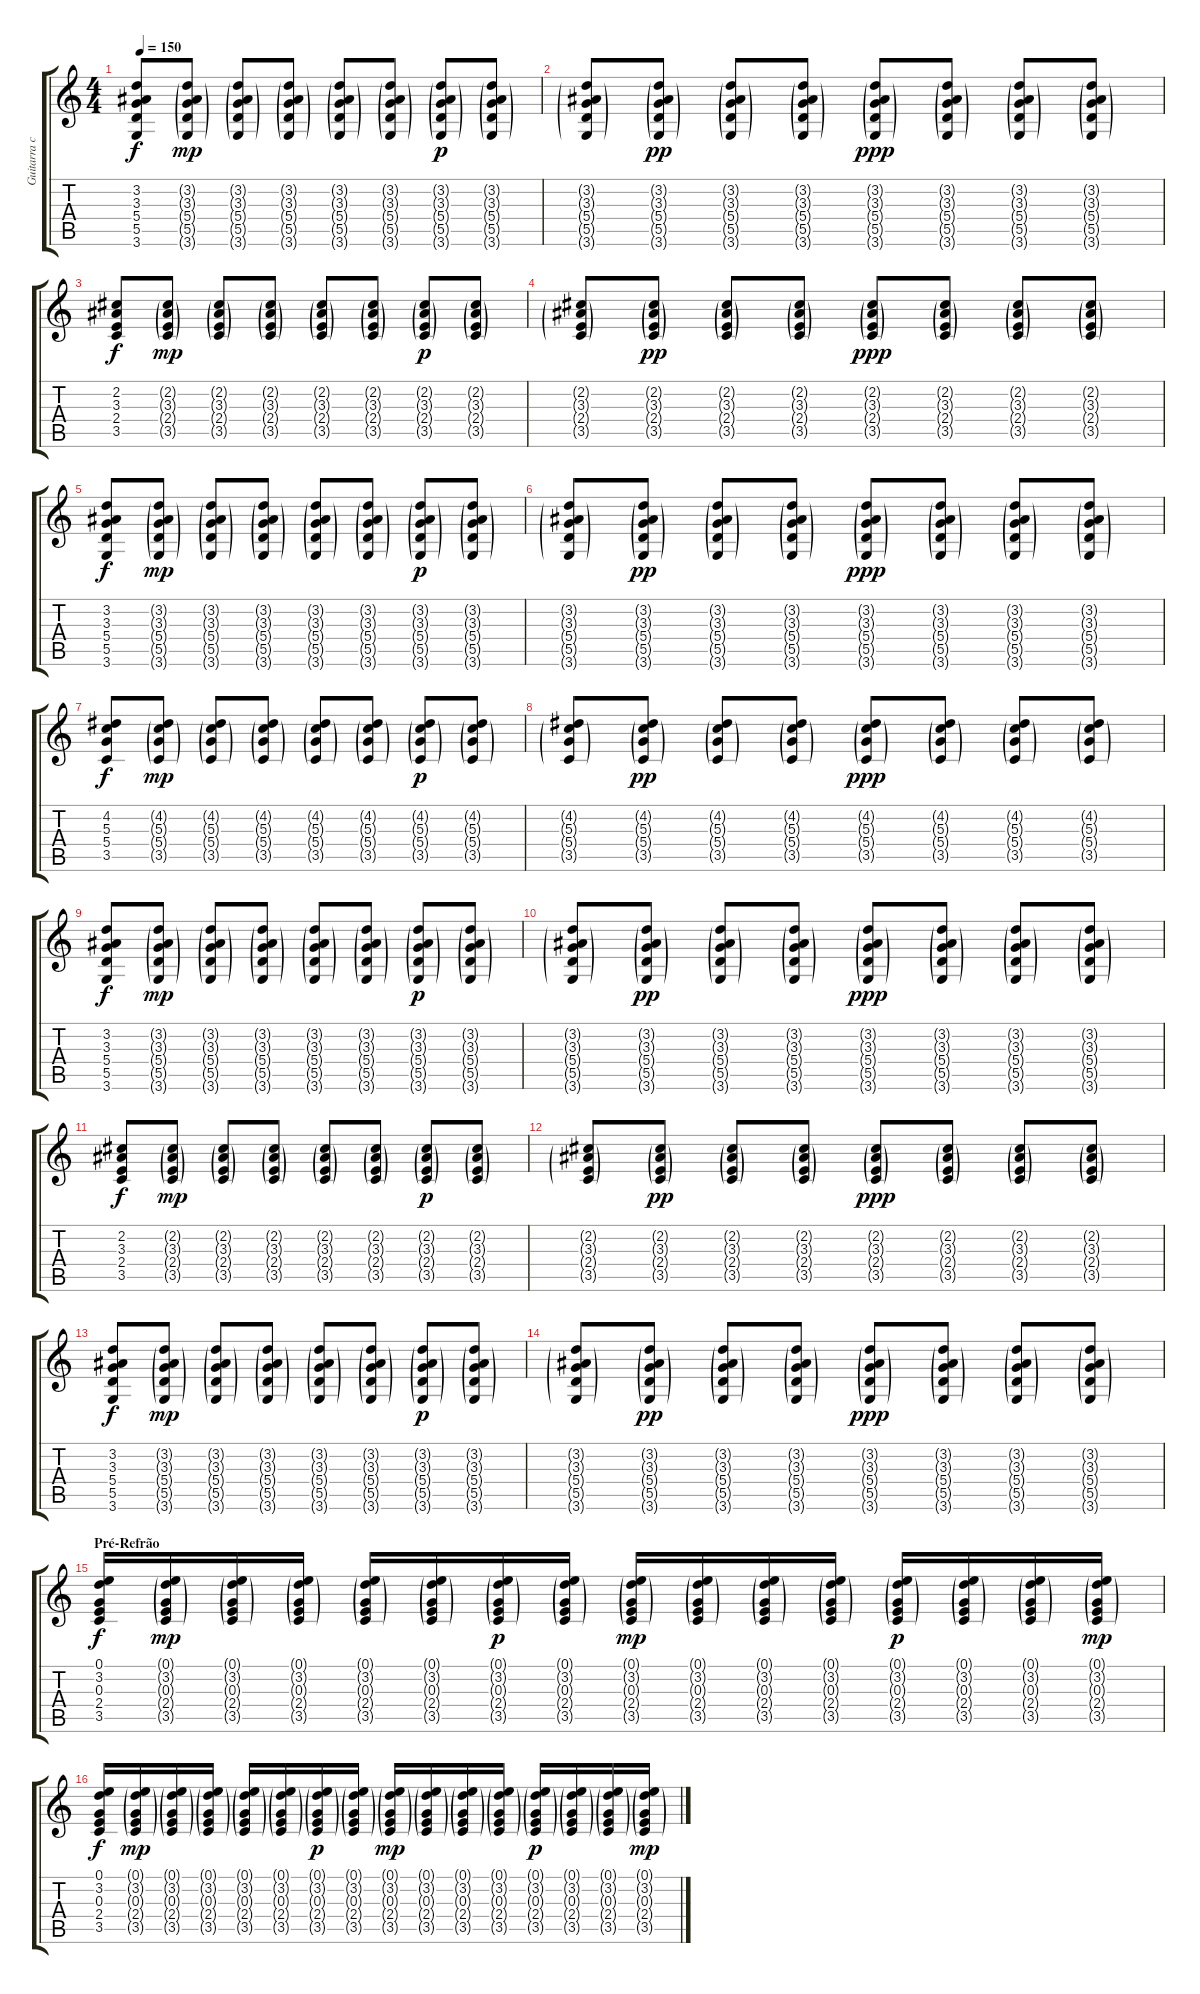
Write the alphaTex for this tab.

\track ("Guitarra c/ reverb" "Guitarra c") {instrument overdrivenguitar}
\staff {score tabs}
\tuning (E4 B3 G3 D3 A2 E2) {hide}
\ts (4 4)
\tempo 150
\clef g2
\ks c
(3.2 3.3 5.4 5.5 3.6).8{dy f} (3.2{g} 3.3{g} 5.4{g} 5.5{g} 3.6{g}).8{dy mp} (3.2{g} 3.3{g} 5.4{g} 5.5{g} 3.6{g}).8 (3.2{g} 3.3{g} 5.4{g} 5.5{g} 3.6{g}).8 (3.2{g} 3.3{g} 5.4{g} 5.5{g} 3.6{g}).8 (3.2{g} 3.3{g} 5.4{g} 5.5{g} 3.6{g}).8 (3.2{g} 3.3{g} 5.4{g} 5.5{g} 3.6{g}).8{dy p} (3.2{g} 3.3{g} 5.4{g} 5.5{g} 3.6{g}).8 |
(3.2{g} 3.3{g} 5.4{g} 5.5{g} 3.6{g}).8 (3.2{g} 3.3{g} 5.4{g} 5.5{g} 3.6{g}).8{dy pp} (3.2{g} 3.3{g} 5.4{g} 5.5{g} 3.6{g}).8 (3.2{g} 3.3{g} 5.4{g} 5.5{g} 3.6{g}).8 (3.2{g} 3.3{g} 5.4{g} 5.5{g} 3.6{g}).8{dy ppp} (3.2{g} 3.3{g} 5.4{g} 5.5{g} 3.6{g}).8 (3.2{g} 3.3{g} 5.4{g} 5.5{g} 3.6{g}).8 (3.2{g} 3.3{g} 5.4{g} 5.5{g} 3.6{g}).8 |
(2.2 3.3 2.4 3.5).8{dy f} (2.2{g} 3.3{g} 2.4{g} 3.5{g}).8{dy mp} (2.2{g} 3.3{g} 2.4{g} 3.5{g}).8 (2.2{g} 3.3{g} 2.4{g} 3.5{g}).8 (2.2{g} 3.3{g} 2.4{g} 3.5{g}).8 (2.2{g} 3.3{g} 2.4{g} 3.5{g}).8 (2.2{g} 3.3{g} 2.4{g} 3.5{g}).8{dy p} (2.2{g} 3.3{g} 2.4{g} 3.5{g}).8 |
(2.2{g} 3.3{g} 2.4{g} 3.5{g}).8 (2.2{g} 3.3{g} 2.4{g} 3.5{g}).8{dy pp} (2.2{g} 3.3{g} 2.4{g} 3.5{g}).8 (2.2{g} 3.3{g} 2.4{g} 3.5{g}).8 (2.2{g} 3.3{g} 2.4{g} 3.5{g}).8{dy ppp} (2.2{g} 3.3{g} 2.4{g} 3.5{g}).8 (2.2{g} 3.3{g} 2.4{g} 3.5{g}).8 (2.2{g} 3.3{g} 2.4{g} 3.5{g}).8 |
(3.2 3.3 5.4 5.5 3.6).8{dy f} (3.2{g} 3.3{g} 5.4{g} 5.5{g} 3.6{g}).8{dy mp} (3.2{g} 3.3{g} 5.4{g} 5.5{g} 3.6{g}).8 (3.2{g} 3.3{g} 5.4{g} 5.5{g} 3.6{g}).8 (3.2{g} 3.3{g} 5.4{g} 5.5{g} 3.6{g}).8 (3.2{g} 3.3{g} 5.4{g} 5.5{g} 3.6{g}).8 (3.2{g} 3.3{g} 5.4{g} 5.5{g} 3.6{g}).8{dy p} (3.2{g} 3.3{g} 5.4{g} 5.5{g} 3.6{g}).8 |
(3.2{g} 3.3{g} 5.4{g} 5.5{g} 3.6{g}).8 (3.2{g} 3.3{g} 5.4{g} 5.5{g} 3.6{g}).8{dy pp} (3.2{g} 3.3{g} 5.4{g} 5.5{g} 3.6{g}).8 (3.2{g} 3.3{g} 5.4{g} 5.5{g} 3.6{g}).8 (3.2{g} 3.3{g} 5.4{g} 5.5{g} 3.6{g}).8{dy ppp} (3.2{g} 3.3{g} 5.4{g} 5.5{g} 3.6{g}).8 (3.2{g} 3.3{g} 5.4{g} 5.5{g} 3.6{g}).8 (3.2{g} 3.3{g} 5.4{g} 5.5{g} 3.6{g}).8 |
(4.2 5.3 5.4 3.5).8{dy f} (4.2{g} 5.3{g} 5.4{g} 3.5{g}).8{dy mp} (4.2{g} 5.3{g} 5.4{g} 3.5{g}).8 (4.2{g} 5.3{g} 5.4{g} 3.5{g}).8 (4.2{g} 5.3{g} 5.4{g} 3.5{g}).8 (4.2{g} 5.3{g} 5.4{g} 3.5{g}).8 (4.2{g} 5.3{g} 5.4{g} 3.5{g}).8{dy p} (4.2{g} 5.3{g} 5.4{g} 3.5{g}).8 |
(4.2{g} 5.3{g} 5.4{g} 3.5{g}).8 (4.2{g} 5.3{g} 5.4{g} 3.5{g}).8{dy pp} (4.2{g} 5.3{g} 5.4{g} 3.5{g}).8 (4.2{g} 5.3{g} 5.4{g} 3.5{g}).8 (4.2{g} 5.3{g} 5.4{g} 3.5{g}).8{dy ppp} (4.2{g} 5.3{g} 5.4{g} 3.5{g}).8 (4.2{g} 5.3{g} 5.4{g} 3.5{g}).8 (4.2{g} 5.3{g} 5.4{g} 3.5{g}).8 |
(3.2 3.3 5.4 5.5 3.6).8{dy f} (3.2{g} 3.3{g} 5.4{g} 5.5{g} 3.6{g}).8{dy mp} (3.2{g} 3.3{g} 5.4{g} 5.5{g} 3.6{g}).8 (3.2{g} 3.3{g} 5.4{g} 5.5{g} 3.6{g}).8 (3.2{g} 3.3{g} 5.4{g} 5.5{g} 3.6{g}).8 (3.2{g} 3.3{g} 5.4{g} 5.5{g} 3.6{g}).8 (3.2{g} 3.3{g} 5.4{g} 5.5{g} 3.6{g}).8{dy p} (3.2{g} 3.3{g} 5.4{g} 5.5{g} 3.6{g}).8 |
(3.2{g} 3.3{g} 5.4{g} 5.5{g} 3.6{g}).8 (3.2{g} 3.3{g} 5.4{g} 5.5{g} 3.6{g}).8{dy pp} (3.2{g} 3.3{g} 5.4{g} 5.5{g} 3.6{g}).8 (3.2{g} 3.3{g} 5.4{g} 5.5{g} 3.6{g}).8 (3.2{g} 3.3{g} 5.4{g} 5.5{g} 3.6{g}).8{dy ppp} (3.2{g} 3.3{g} 5.4{g} 5.5{g} 3.6{g}).8 (3.2{g} 3.3{g} 5.4{g} 5.5{g} 3.6{g}).8 (3.2{g} 3.3{g} 5.4{g} 5.5{g} 3.6{g}).8 |
(2.2 3.3 2.4 3.5).8{dy f} (2.2{g} 3.3{g} 2.4{g} 3.5{g}).8{dy mp} (2.2{g} 3.3{g} 2.4{g} 3.5{g}).8 (2.2{g} 3.3{g} 2.4{g} 3.5{g}).8 (2.2{g} 3.3{g} 2.4{g} 3.5{g}).8 (2.2{g} 3.3{g} 2.4{g} 3.5{g}).8 (2.2{g} 3.3{g} 2.4{g} 3.5{g}).8{dy p} (2.2{g} 3.3{g} 2.4{g} 3.5{g}).8 |
(2.2{g} 3.3{g} 2.4{g} 3.5{g}).8 (2.2{g} 3.3{g} 2.4{g} 3.5{g}).8{dy pp} (2.2{g} 3.3{g} 2.4{g} 3.5{g}).8 (2.2{g} 3.3{g} 2.4{g} 3.5{g}).8 (2.2{g} 3.3{g} 2.4{g} 3.5{g}).8{dy ppp} (2.2{g} 3.3{g} 2.4{g} 3.5{g}).8 (2.2{g} 3.3{g} 2.4{g} 3.5{g}).8 (2.2{g} 3.3{g} 2.4{g} 3.5{g}).8 |
(3.2 3.3 5.4 5.5 3.6).8{dy f} (3.2{g} 3.3{g} 5.4{g} 5.5{g} 3.6{g}).8{dy mp} (3.2{g} 3.3{g} 5.4{g} 5.5{g} 3.6{g}).8 (3.2{g} 3.3{g} 5.4{g} 5.5{g} 3.6{g}).8 (3.2{g} 3.3{g} 5.4{g} 5.5{g} 3.6{g}).8 (3.2{g} 3.3{g} 5.4{g} 5.5{g} 3.6{g}).8 (3.2{g} 3.3{g} 5.4{g} 5.5{g} 3.6{g}).8{dy p} (3.2{g} 3.3{g} 5.4{g} 5.5{g} 3.6{g}).8 |
(3.2{g} 3.3{g} 5.4{g} 5.5{g} 3.6{g}).8 (3.2{g} 3.3{g} 5.4{g} 5.5{g} 3.6{g}).8{dy pp} (3.2{g} 3.3{g} 5.4{g} 5.5{g} 3.6{g}).8 (3.2{g} 3.3{g} 5.4{g} 5.5{g} 3.6{g}).8 (3.2{g} 3.3{g} 5.4{g} 5.5{g} 3.6{g}).8{dy ppp} (3.2{g} 3.3{g} 5.4{g} 5.5{g} 3.6{g}).8 (3.2{g} 3.3{g} 5.4{g} 5.5{g} 3.6{g}).8 (3.2{g} 3.3{g} 5.4{g} 5.5{g} 3.6{g}).8 |
\section ("" "Pré-Refrão")
(0.1 3.2 0.3 2.4 3.5).16{dy f volume 10} (0.1{g} 3.2{g} 0.3{g} 2.4{g} 3.5{g}).16{dy mp} (0.1{g} 3.2{g} 0.3{g} 2.4{g} 3.5{g}).16 (0.1{g} 3.2{g} 0.3{g} 2.4{g} 3.5{g}).16 (0.1{g} 3.2{g} 0.3{g} 2.4{g} 3.5{g}).16 (0.1{g} 3.2{g} 0.3{g} 2.4{g} 3.5{g}).16 (0.1{g} 3.2{g} 0.3{g} 2.4{g} 3.5{g}).16{dy p} (0.1{g} 3.2{g} 0.3{g} 2.4{g} 3.5{g}).16 (0.1{g} 3.2{g} 0.3{g} 2.4{g} 3.5{g}).16{dy mp} (0.1{g} 3.2{g} 0.3{g} 2.4{g} 3.5{g}).16 (0.1{g} 3.2{g} 0.3{g} 2.4{g} 3.5{g}).16 (0.1{g} 3.2{g} 0.3{g} 2.4{g} 3.5{g}).16 (0.1{g} 3.2{g} 0.3{g} 2.4{g} 3.5{g}).16{dy p} (0.1{g} 3.2{g} 0.3{g} 2.4{g} 3.5{g}).16 (0.1{g} 3.2{g} 0.3{g} 2.4{g} 3.5{g}).16 (0.1{g} 3.2{g} 0.3{g} 2.4{g} 3.5{g}).16{dy mp} |
(0.1 3.2 0.3 2.4 3.5).16{dy f} (0.1{g} 3.2{g} 0.3{g} 2.4{g} 3.5{g}).16{dy mp} (0.1{g} 3.2{g} 0.3{g} 2.4{g} 3.5{g}).16 (0.1{g} 3.2{g} 0.3{g} 2.4{g} 3.5{g}).16 (0.1{g} 3.2{g} 0.3{g} 2.4{g} 3.5{g}).16 (0.1{g} 3.2{g} 0.3{g} 2.4{g} 3.5{g}).16 (0.1{g} 3.2{g} 0.3{g} 2.4{g} 3.5{g}).16{dy p} (0.1{g} 3.2{g} 0.3{g} 2.4{g} 3.5{g}).16 (0.1{g} 3.2{g} 0.3{g} 2.4{g} 3.5{g}).16{dy mp} (0.1{g} 3.2{g} 0.3{g} 2.4{g} 3.5{g}).16 (0.1{g} 3.2{g} 0.3{g} 2.4{g} 3.5{g}).16 (0.1{g} 3.2{g} 0.3{g} 2.4{g} 3.5{g}).16 (0.1{g} 3.2{g} 0.3{g} 2.4{g} 3.5{g}).16{dy p} (0.1{g} 3.2{g} 0.3{g} 2.4{g} 3.5{g}).16 (0.1{g} 3.2{g} 0.3{g} 2.4{g} 3.5{g}).16 (0.1{g} 3.2{g} 0.3{g} 2.4{g} 3.5{g}).16{dy mp}
